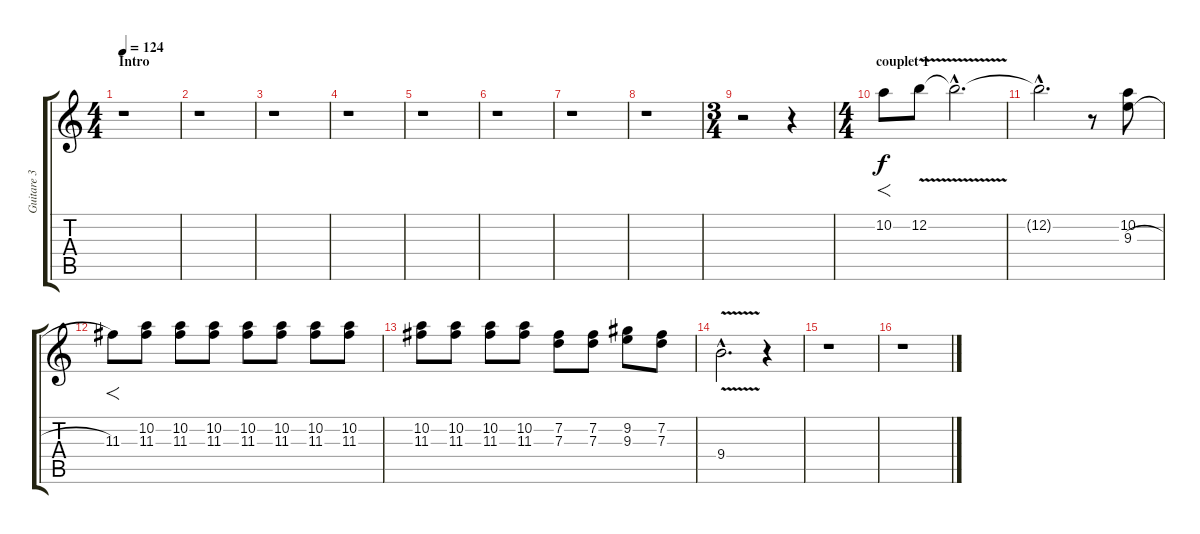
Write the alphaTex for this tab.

\track ("Guitare 3" "Guitare 3") {instrument distortionguitar}
\staff {score tabs}
\tuning (E4 B3 G3 D3 A2 E2) {hide}
\ts (4 4)
\section ("" "Intro")
\tempo 124
\clef g2
\ks c
r.1{dy f instrument distortionguitar} |
r.1 |
r.1 |
r.1 |
r.1 |
r.1 |
r.1 |
r.1 |
\ts (3 4)
r.2 r.4 |
\ts (4 4)
\section ("" "couplet 1")
10.2.8{f} 12.2{v}.8 12.2{hac t}.2{d} |
12.2{hac t}.2{d} r.8 (10.2 9.3{h}).8 |
11.3.8{f} (10.2 11.3).8 (10.2 11.3).8 (10.2 11.3).8 (10.2 11.3).8 (10.2 11.3).8 (10.2 11.3).8 (10.2 11.3).8 |
(10.2 11.3).8 (10.2 11.3).8 (10.2 11.3).8 (10.2 11.3).8 (7.2 7.3).8 (7.2 7.3).8 (9.2 9.3).8 (7.2 7.3).8 |
9.4{v hac}.2{d} r.4 |
r.1 |
r.1
